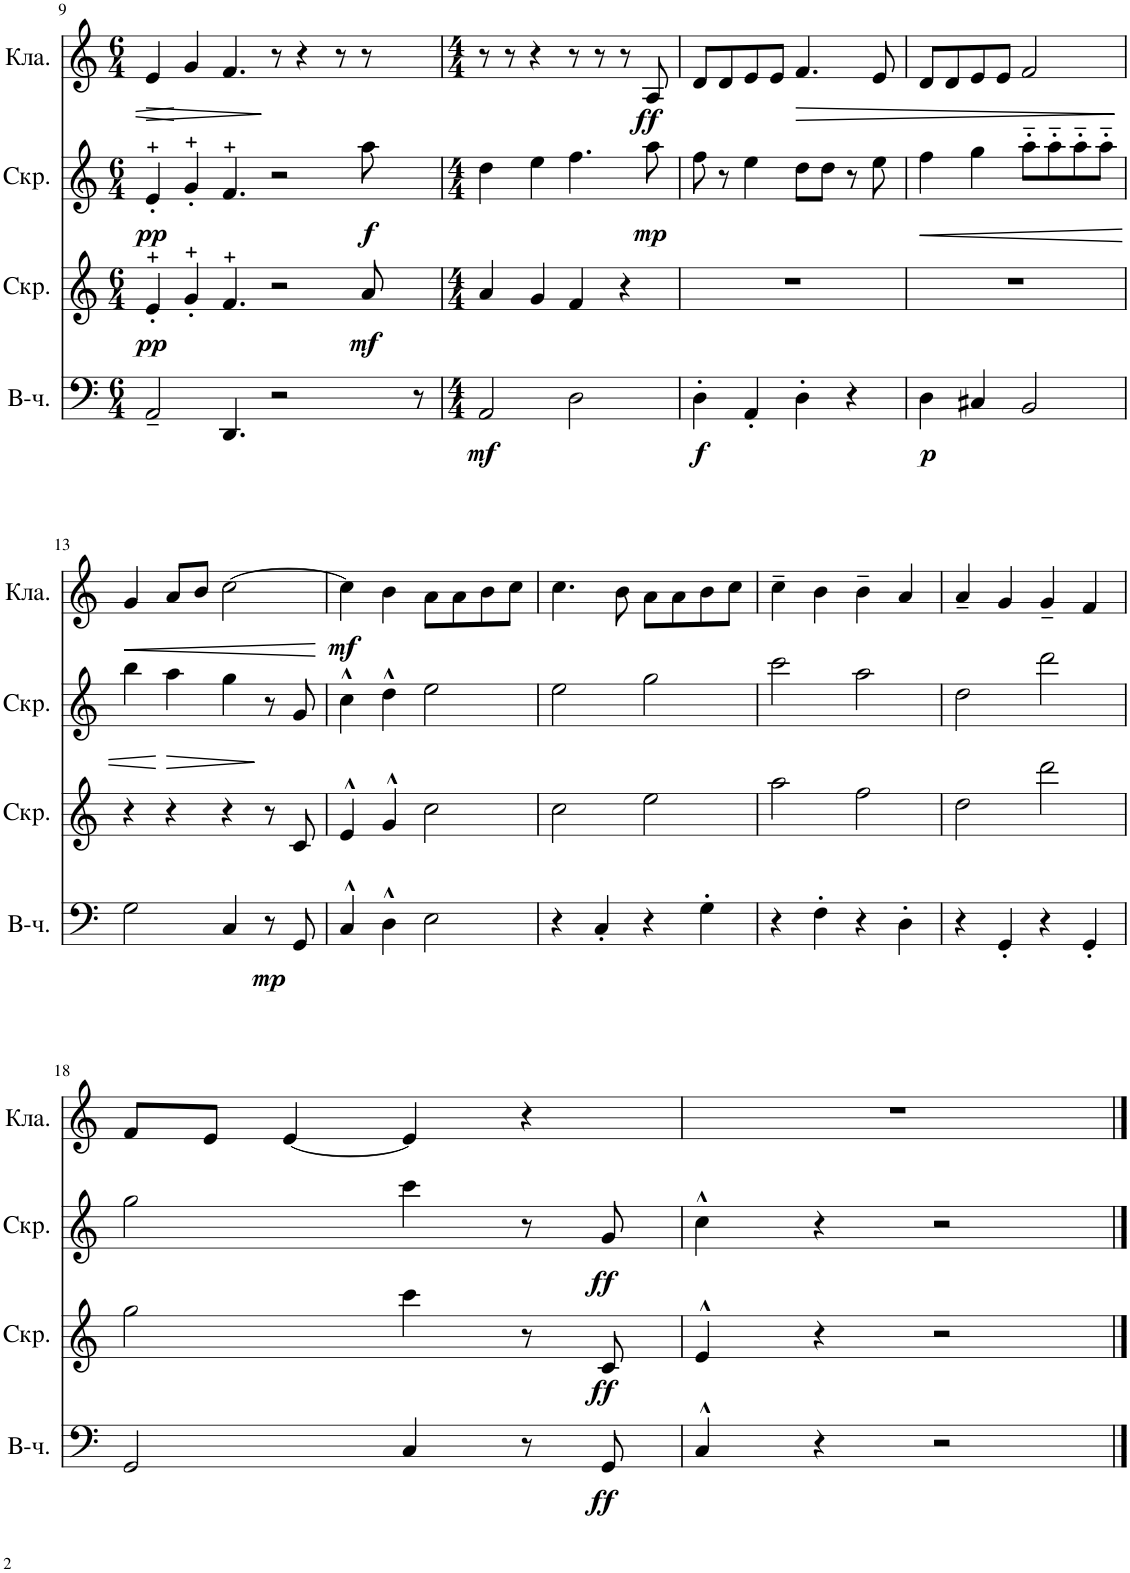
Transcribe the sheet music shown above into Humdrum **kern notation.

**kern	**dynam	**kern	**dynam	**kern	**dynam	**kern	**dynam
*part4	*part4	*part3	*part3	*part2	*part2	*part1	*part1
*staff4	*staff4	*staff3	*staff3	*staff2	*staff2	*staff1	*staff1
*I"Виолончель	*	*I"Скрипка	*	*I"Скрипка	*	*I"Кларнет	*
!!LO:PB:g=z
*clefF4	*	*clefG2	*	*clefG2	*	*clefG2	*
*k[]	*	*k[]	*	*k[]	*	*k[]	*
*M6/4	*	*M6/4	*	*M6/4	*	*M6/4	*
=9	=9	=9	=9	=9	=9	=9	=9
!	!	!	!LO:DY:b	!	!LO:DY:b	!	!LO:HP:b
2AA~/	.	4e'/	pp	4e'/	pp	4e/	>
.	.	4g'/	.	4g'/	.	4g/	.
4.DD/	.	4.f/	.	4.f/	.	4.f/	.
2r	.	2r	.	2r	.	8r	]
.	.	.	.	.	.	4r	.
.	.	.	.	.	.	8r	.
!	!	!	!LO:DY:b	!	!LO:DY:b	!	!
8r	.	8a/	mf	8aa\	f	8r	.
=10	=10	=10	=10	=10	=10	=10	=10
*M4/4	*	*M4/4	*	*M4/4	*	*M4/4	*
!	!LO:DY:b	!	!	!	!	!	!
2AA/	mf	4a/	.	4dd\	.	8r	.
.	.	.	.	.	.	8r	.
.	.	4g/	.	4ee\	.	4r	.
2D\	.	4f/	.	4.ff\	.	8r	.
.	.	.	.	.	.	8r	.
.	.	4r	.	.	.	8r	.
!	!	!	!	!	!LO:DY:b	!	!LO:DY:b
.	.	.	.	8aa\	mp	8A/	ff
=11	=11	=11	=11	=11	=11	=11	=11
!	!LO:DY:b	!	!	!	!	!	!
4D'\	f	1r	.	8ff\	.	8d/L	.
.	.	.	.	8r	.	8d/	.
4AA'/	.	.	.	4ee\	.	8e/	.
.	.	.	.	.	.	8e/J	.
!	!	!	!	!	!	!	!LO:HP:b
4D'\	.	.	.	8dd\L	.	4.f/	>
.	.	.	.	8dd\J	.	.	.
4r	.	.	.	8r	.	.	.
.	.	.	.	8ee\	.	8e/	.
=12	=12	=12	=12	=12	=12	=12	=12
!	!LO:DY:b	!	!	!	!LO:HP:b	!	!
4D\	p	1r	.	4ff\	<	8d/L	.
.	.	.	.	.	.	8d/	.
4C#X/	.	.	.	4gg\	.	8e/	.
.	.	.	.	.	.	8e/J	.
2BB/	.	.	.	8aa'~\L	.	2f/	.
.	.	.	.	8aa'~\	.	.	.
.	.	.	.	8aa'~\	.	.	.
.	.	.	.	8aa'~\J	.	.	.
.	.	.	.	.	.	.	]
!!LO:LB:g=z
=13	=13	=13	=13	=13	=13	=13	=13
!	!	!	!	!	!	!	!LO:HP:b
2G\	.	4r	.	4bb\	.	4g/	<
!	!	!	!	!	!LO:HP:n=1:b	!	!
.	.	4r	.	4aa\	[ >	8a/L	.
.	.	.	.	.	.	8b/J	.
4C/	.	4r	.	4gg\	.	[2cc\	.
!	!LO:DY:b	!	!	!	!	!	!
8r	mp	8r	.	8r	]	.	.
8GG/	.	8c/	.	8g/	.	.	.
.	.	.	.	.	.	.	[
=14	=14	=14	=14	=14	=14	=14	=14
!	!	!	!	!	!	!	!LO:DY:b
4C^^/	.	4e^^/	.	4cc^^\	.	4cc\]	mf
4D^^\	.	4g^^/	.	4dd^^\	.	4b\	.
2E\	.	2cc\	.	2ee\	.	8a\L	.
.	.	.	.	.	.	8a\	.
.	.	.	.	.	.	8b\	.
.	.	.	.	.	.	8cc\J	.
=15	=15	=15	=15	=15	=15	=15	=15
4r	.	2cc\	.	2ee\	.	4.cc\	.
4C'/	.	.	.	.	.	.	.
.	.	.	.	.	.	8b\	.
4r	.	2ee\	.	2gg\	.	8a\L	.
.	.	.	.	.	.	8a\	.
4G'\	.	.	.	.	.	8b\	.
.	.	.	.	.	.	8cc\J	.
=16	=16	=16	=16	=16	=16	=16	=16
4r	.	2aa\	.	2ccc\	.	4cc~\	.
4F'\	.	.	.	.	.	4b\	.
4r	.	2ff\	.	2aa\	.	4b~\	.
4D'\	.	.	.	.	.	4a/	.
=17	=17	=17	=17	=17	=17	=17	=17
4r	.	2dd\	.	2dd\	.	4a~/	.
4GG'/	.	.	.	.	.	4g/	.
4r	.	2ddd\	.	2ddd\	.	4g~/	.
4GG'/	.	.	.	.	.	4f/	.
!!LO:LB:g=z
=18	=18	=18	=18	=18	=18	=18	=18
2GG/	.	2gg\	.	2gg\	.	8f/L	.
.	.	.	.	.	.	8e/J	.
.	.	.	.	.	.	[4e/	.
4C/	.	4ccc\	.	4ccc\	.	4e/]	.
8r	.	8r	.	8r	.	4r	.
!	!LO:DY:b	!	!LO:DY:b	!	!LO:DY:b	!	!
8GG/	ff	8c/	ff	8g/	ff	.	.
=19	=19	=19	=19	=19	=19	=19	=19
4C^^/	.	4e^^/	.	4cc^^\	.	1r	.
4r	.	4r	.	4r	.	.	.
2r	.	2r	.	2r	.	.	.
==	==	==	==	==	==	==	==
*-	*-	*-	*-	*-	*-	*-	*-
